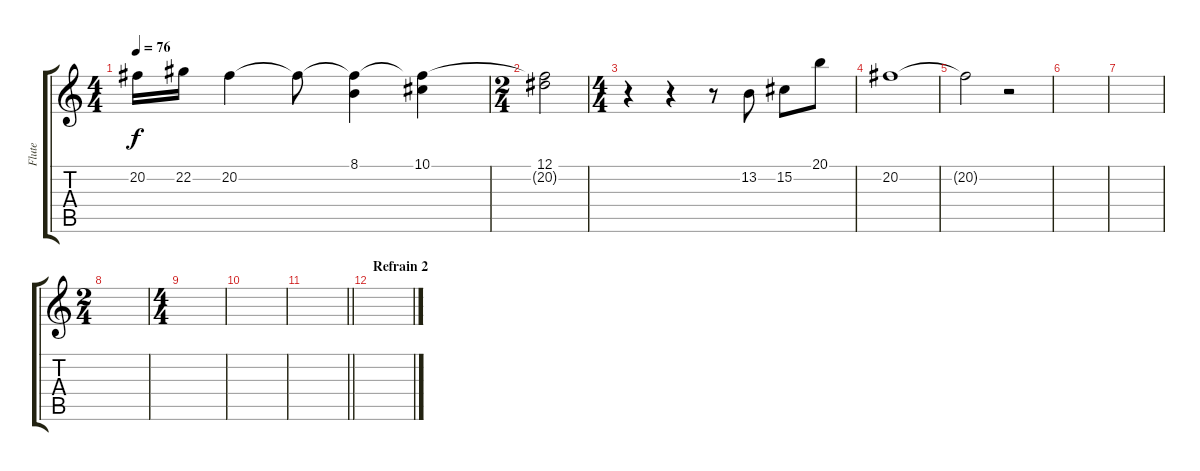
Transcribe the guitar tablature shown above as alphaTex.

\track ("Flute" "Flute") {instrument flute}
\staff {score tabs}
\tuning (Eb4 Bb3 Gb3 Db3 Ab2 Eb2) {hide}
\ts (4 4)
\tempo 76
\clef g2
\ks c
20.2.16{dy f} 22.2.16 20.2.4 20.2{t}.8 (8.1 20.2{t}).4 (10.1 20.2{t}).4 |
\ts (2 4)
(12.1 20.2{t}).2 |
\ts (4 4)
r.4 r.4 r.8 13.2.8 15.2.8 20.1.8 |
20.2.1{volume 2} |
20.2{t}.2{volume 3} r.2{volume 8} |
|
|
\ts (2 4)
|
\ts (4 4)
|
|
\barLineRight lightlight
|
\section ("" "Refrain 2")
